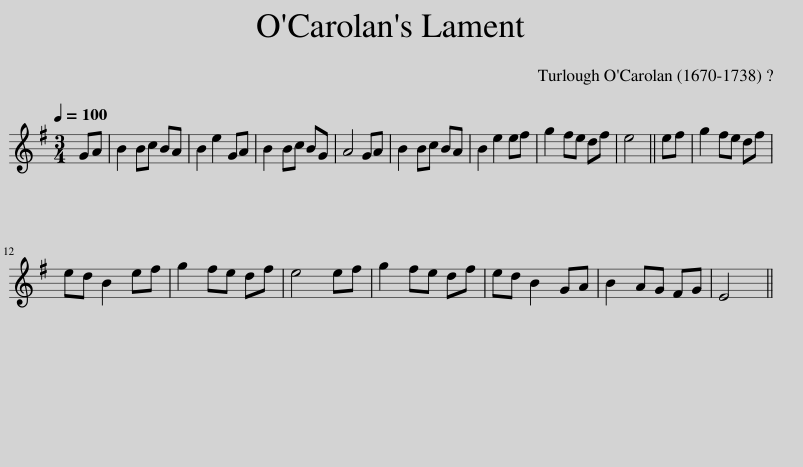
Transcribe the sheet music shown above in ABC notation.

X:1
L:1/8
Q:1/4=100
M:3/4
I:linebreak $
K:Emin
V:1 treble
V:1
 GA | B2 Bc BA | B2 e2 GA | B2 Bc BG | A4 GA | %5
 B2 Bc BA | B2 e2 ef | g2 fe df | e4 || ef | %10
 g2 fe df |$ ed B2 ef | g2 fe df | e4 ef | g2 fe df | %15
 ed B2 GA | B2 AG FG | E4 || %18
